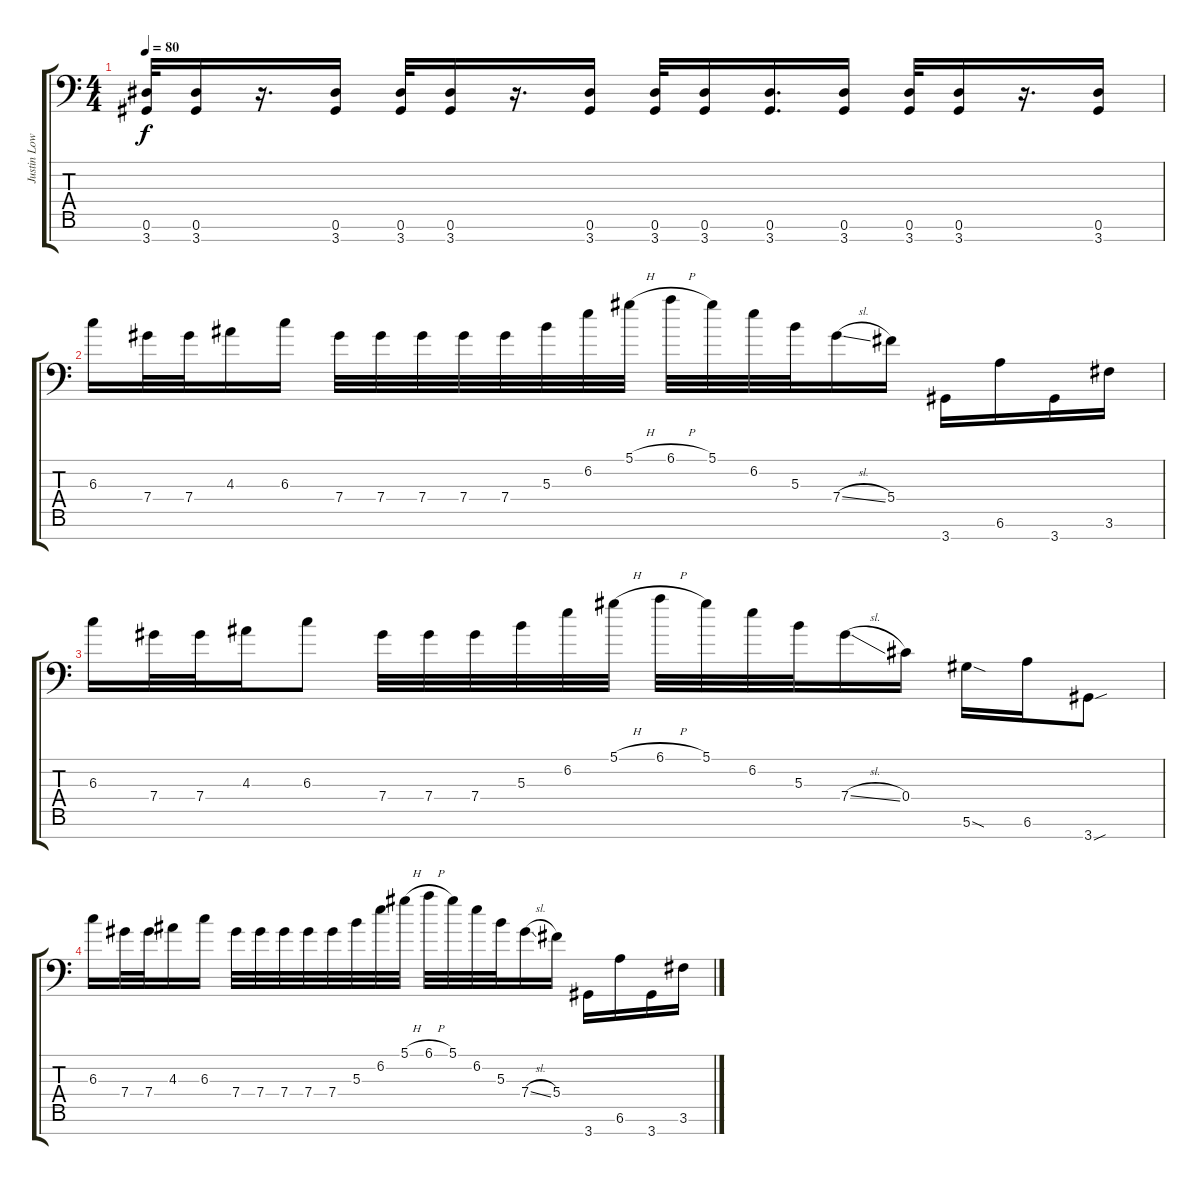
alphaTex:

\track ("Justin Lowe" "Justin Low") {instrument distortionguitar}
\staff {score tabs}
\tuning (Eb4 Bb3 Gb3 Db3 Ab2 Eb2 F1) {hide}
\ts (4 4)
\tempo 80
\clef f4
\ks c
(0.6 3.7).32{dy f} (0.6 3.7).16 r.16{d} (0.6 3.7).16 (0.6 3.7).32 (0.6 3.7).16 r.16{d} (0.6 3.7).16 (0.6 3.7).32 (0.6 3.7).16 (0.6 3.7).16{d} (0.6 3.7).16 (0.6 3.7).32 (0.6 3.7).16 r.16{d} (0.6 3.7).16 |
6.3.16 7.4.32 7.4.32 4.3.16 6.3.16 7.4.32 7.4.32 7.4.32 7.4.32 7.4.32 5.3.32 6.2.32 5.1{h}.32 6.1{h}.32 5.1.32 6.2.32 5.3.32 7.4{sl}.16 5.4.16 3.7.16 6.6.16 3.7.16 3.6.16 |
6.3.16 7.4.32 7.4.32 4.3.16 6.3.8 7.4.32 7.4.32 7.4.32 5.3.32 6.2.32 5.1{h}.32 6.1{h}.32 5.1.32 6.2.32 5.3.32 7.4{sl}.16 0.4.16 5.6{sod}.16 6.6.16 3.7{sou}.8 |
6.3.16 7.4.32 7.4.32 4.3.16 6.3.16 7.4.32 7.4.32 7.4.32 7.4.32 7.4.32 5.3.32 6.2.32 5.1{h}.32 6.1{h}.32 5.1.32 6.2.32 5.3.32 7.4{sl}.16 5.4.16 3.7.16 6.6.16 3.7.16 3.6.16
